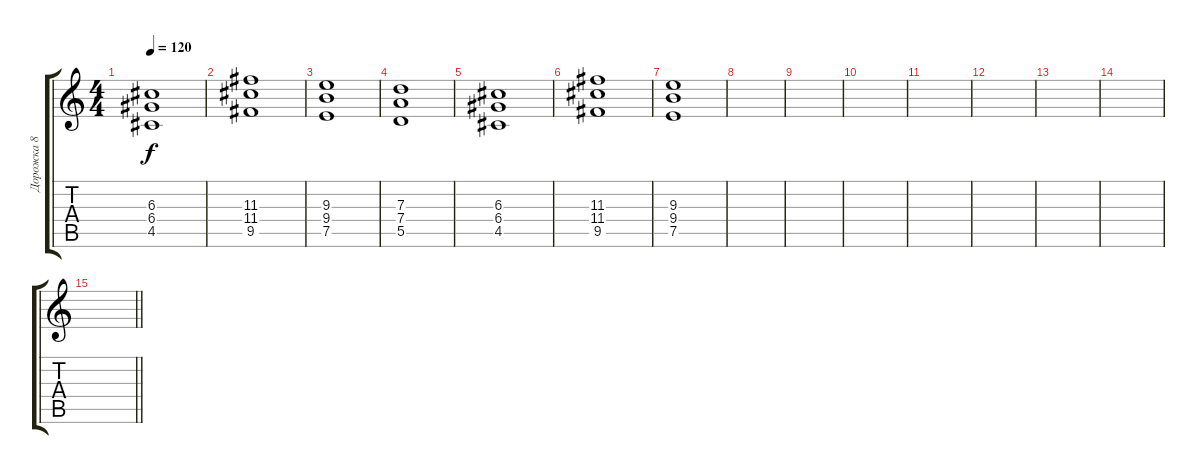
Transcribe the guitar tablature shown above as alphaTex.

\track ("Дорожка 8" "Дорожка 8") {instrument overdrivenguitar}
\staff {score tabs}
\tuning (E4 B3 G3 D3 A2 E2) {hide}
\ts (4 4)
\tempo 120
\clef g2
\ks c
(6.3 6.4 4.5).1{dy f} |
(11.3 11.4 9.5).1 |
(9.3 9.4 7.5).1 |
(7.3 7.4 5.5).1 |
(6.3 6.4 4.5).1 |
(11.3 11.4 9.5).1 |
(9.3 9.4 7.5).1 |
|
|
|
|
|
|
|
\barLineRight lightlight
